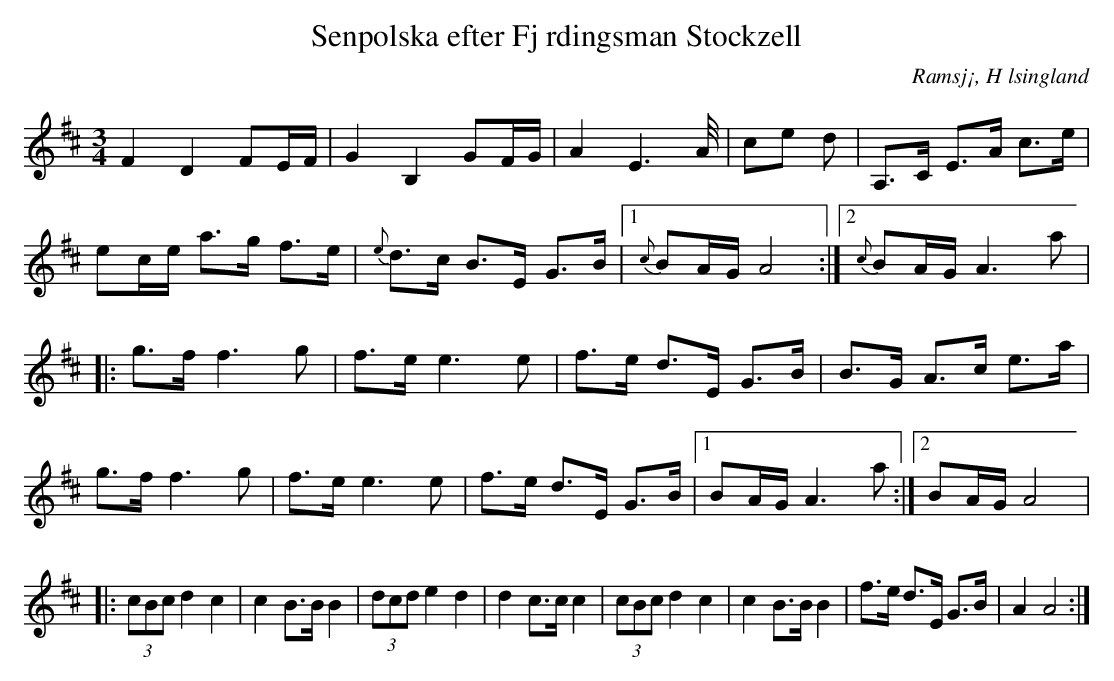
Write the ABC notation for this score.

X:1
T: Senpolska efter Fj rdingsman Stockzell
O: Ramsj¡, H lsingland
M:3/4
L:1/8
K:D
F2 D2 FE/F/|G2 B,2 GF/G/|A2 E2>A/2|ce d|A,>C E>A c>e|ec/e/ a>g f>e| {e}d>c B>E G>B |1 {c}BA/G/ A4:|2{c}BA/G/ A2>a2|
|:g>f f2>g2|f>e e2>e2|f>e d>E G>B|B>G A>c e>a|g>f f2>g2|f>e e2>e2|f>e d>E G>B|1 BA/G/ A2>a2:|2 BA/G/ A4|
|:(3cBc d2 c2|c2 B>B B2|(3dcd e2 d2|d2 c>c c2|(3cBc d2 c2|c2 B>B B2|f>e d>E G>B|A2 A4:|
